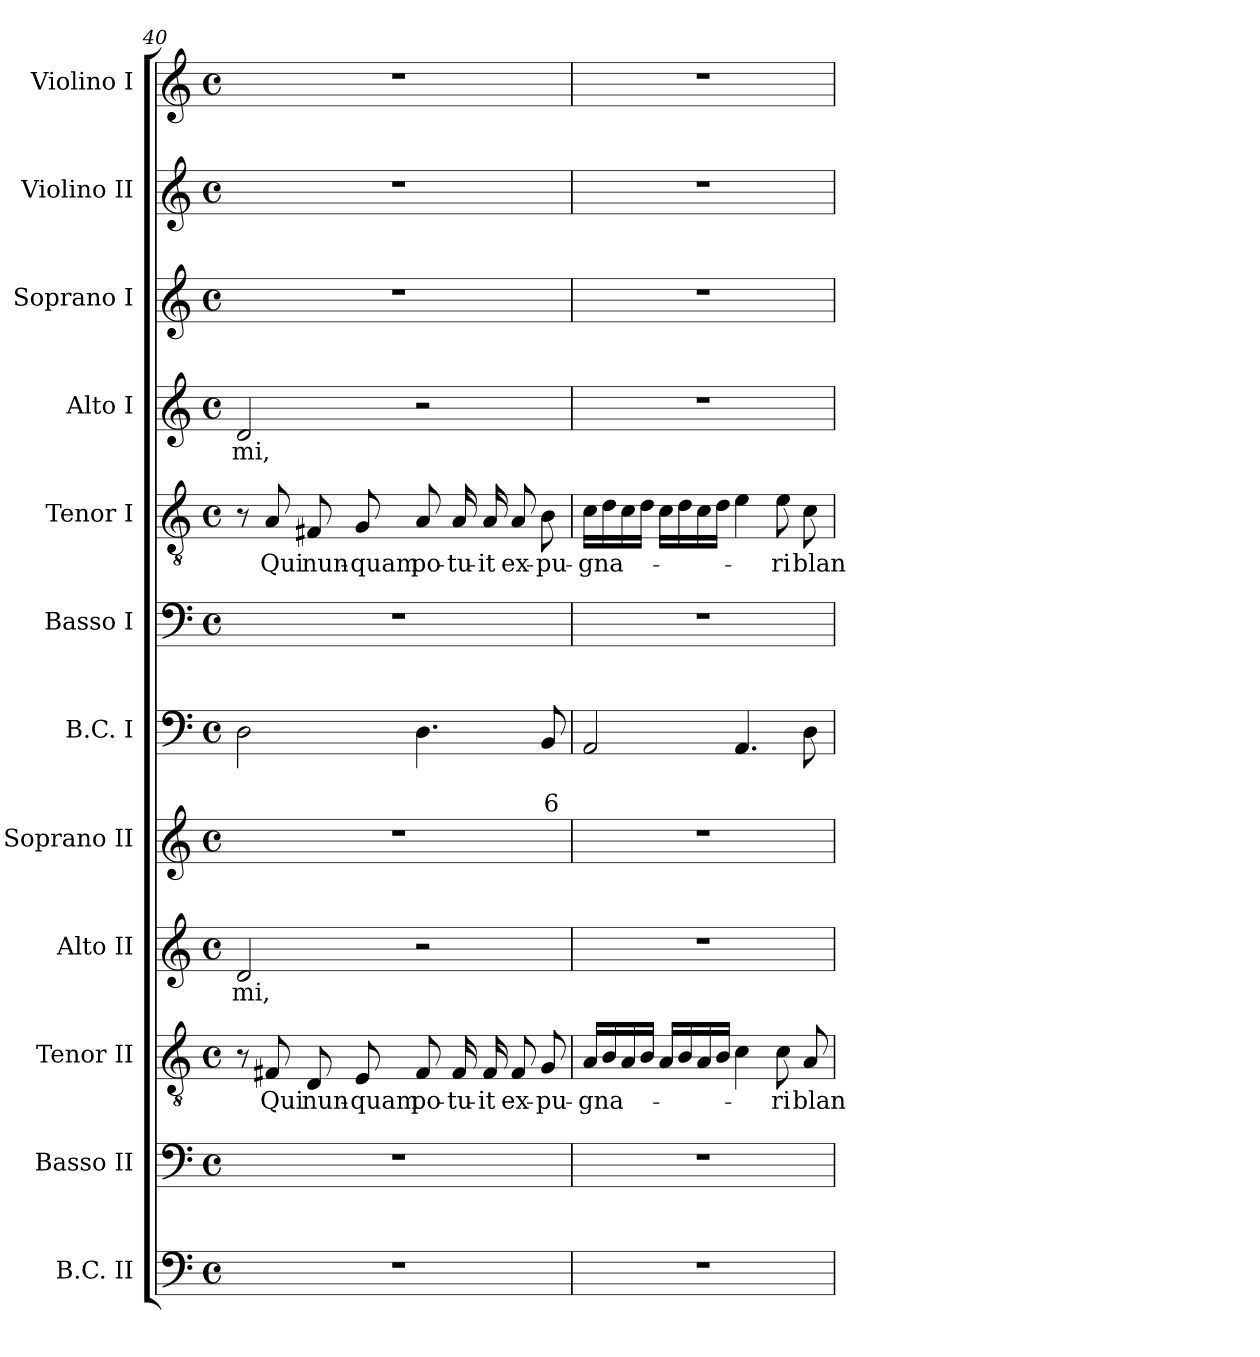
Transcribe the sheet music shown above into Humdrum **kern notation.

**kern	**kern	**kern	**text	**kern	**text	**kern	**kern	**text	**text	**kern	**kern	**text	**kern	**text	**kern	**kern	**kern
*part12	*part11	*part10	*part10	*part9	*part9	*part8	*part7	*part7	*part7	*part6	*part5	*part5	*part4	*part4	*part3	*part2	*part1
*staff12	*staff11	*staff10	*staff10	*staff9	*staff9	*staff8	*staff7	*staff7	*staff7	*staff6	*staff5	*staff5	*staff4	*staff4	*staff3	*staff2	*staff1
*I"B.C. II	*I"Basso II	*I"Tenor II	*	*I"Alto II	*	*I"Soprano II	*I"B.C. I	*	*	*I"Basso I	*I"Tenor I	*	*I"Alto I	*	*I"Soprano I	*I"Violino II	*I"Violino I
*I'BC2	*I'B 2	*I'T 2	*	*I'A 2	*	*I'S 2	*I'BC1	*	*	*I'B 1	*I'T 1	*	*I'A 1	*	*I'S 1	*I'Vln. II	*I'Vln. I
*clefF4	*clefF4	*clefGv2	*	*clefG2	*	*clefG2	*clefF4	*	*	*clefF4	*clefGv2	*	*clefG2	*	*clefG2	*clefG2	*clefG2
*k[]	*k[]	*k[]	*	*k[]	*	*k[]	*k[]	*	*	*k[]	*k[]	*	*k[]	*	*k[]	*k[]	*k[]
*C:	*C:	*C:	*	*C:	*	*C:	*C:	*	*	*C:	*C:	*	*C:	*	*C:	*C:	*C:
*M4/4	*M4/4	*M4/4	*	*M4/4	*	*M4/4	*M4/4	*	*	*M4/4	*M4/4	*	*M4/4	*	*M4/4	*M4/4	*M4/4
*met(c)	*met(c)	*met(c)	*	*met(c)	*	*met(c)	*met(c)	*	*	*met(c)	*met(c)	*	*met(c)	*	*met(c)	*met(c)	*met(c)
=40	=40	=40	=40	=40	=40	=40	=40	=40	=40	=40	=40	=40	=40	=40	=40	=40	=40
!	!	!	!	!	!LO:LY:b	!	!	!	!	!	!	!	!	!	!	!	!
!	!	!	!	!	!	!	!	!	!	!	!	!	!	!LO:LY:b	!	!	!
1r	1r	8r	.	2d/	-mi,	1r	2D\	.	.	1r	8r	.	2d/	-mi,	1r	1r	1r
!	!	!	!LO:LY:b	!	!	!	!	!	!	!	!	!	!	!	!	!	!
!	!	!	!	!	!	!	!	!	!	!	!	!LO:LY:b	!	!	!	!	!
.	.	8F#X/	Qui	.	.	.	.	.	.	.	8A/	Qui	.	.	.	.	.
!	!	!	!LO:LY:b	!	!	!	!	!	!	!	!	!	!	!	!	!	!
!	!	!	!	!	!	!	!	!	!	!	!	!LO:LY:b	!	!	!	!	!
.	.	8D/	nun-	.	.	.	.	.	.	.	8F#X/	nun-	.	.	.	.	.
!	!	!	!LO:LY:b	!	!	!	!	!	!	!	!	!	!	!	!	!	!
!	!	!	!	!	!	!	!	!	!	!	!	!LO:LY:b	!	!	!	!	!
.	.	8E/	-quam	.	.	.	.	.	.	.	8G/	-quam	.	.	.	.	.
!	!	!	!LO:LY:b	!	!	!	!	!	!	!	!	!	!	!	!	!	!
!	!	!	!	!	!	!	!	!	!	!	!	!LO:LY:b	!	!	!	!	!
.	.	8F#/	po-	2r	.	.	4.D\	.	.	.	8A/	po-	2r	.	.	.	.
!	!	!	!LO:LY:b	!	!	!	!	!	!	!	!	!	!	!	!	!	!
!	!	!	!	!	!	!	!	!	!	!	!	!LO:LY:b	!	!	!	!	!
.	.	16F#/	-tu-	.	.	.	.	.	.	.	16A/	-tu-	.	.	.	.	.
!	!	!	!LO:LY:b	!	!	!	!	!	!	!	!	!	!	!	!	!	!
!	!	!	!	!	!	!	!	!	!	!	!	!LO:LY:b	!	!	!	!	!
.	.	16F#/	-it	.	.	.	.	.	.	.	16A/	-it	.	.	.	.	.
!	!	!	!LO:LY:b	!	!	!	!	!	!	!	!	!	!	!	!	!	!
!	!	!	!	!	!	!	!	!	!	!	!	!LO:LY:b	!	!	!	!	!
.	.	8F#/	ex-	.	.	.	.	.	.	.	8A/	ex-	.	.	.	.	.
!	!	!	!LO:LY:b	!	!	!	!	!	!	!	!	!	!	!	!	!	!
!	!	!	!	!	!	!	!	!	!LO:LY:b	!	!	!	!	!	!	!	!
!	!	!	!	!	!	!	!	!	!	!	!	!LO:LY:b	!	!	!	!	!
.	.	8G/	-pu-	.	.	.	8BB/	.	6	.	8B\	-pu-	.	.	.	.	.
=41	=41	=41	=41	=41	=41	=41	=41	=41	=41	=41	=41	=41	=41	=41	=41	=41	=41
!	!	!	!LO:LY:b	!	!	!	!	!	!	!	!	!	!	!	!	!	!
!	!	!	!	!	!	!	!	!	!	!	!	!LO:LY:b	!	!	!	!	!
1r	1r	16A/LL	-gna-	1r	.	1r	2AA/	.	.	1r	16c\LL	-gna-	1r	.	1r	1r	1r
.	.	16B/	.	.	.	.	.	.	.	.	16d\	.	.	.	.	.	.
.	.	16A/	.	.	.	.	.	.	.	.	16c\	.	.	.	.	.	.
.	.	16B/JJ	.	.	.	.	.	.	.	.	16d\JJ	.	.	.	.	.	.
.	.	16A/LL	.	.	.	.	.	.	.	.	16c\LL	.	.	.	.	.	.
.	.	16B/	.	.	.	.	.	.	.	.	16d\	.	.	.	.	.	.
.	.	16A/	.	.	.	.	.	.	.	.	16c\	.	.	.	.	.	.
.	.	16B/JJ	.	.	.	.	.	.	.	.	16d\JJ	.	.	.	.	.	.
.	.	4c\	.	.	.	.	4.AA/	.	.	.	4e\	.	.	.	.	.	.
!	!	!	!LO:LY:b	!	!	!	!	!	!	!	!	!	!	!	!	!	!
!	!	!	!	!	!	!	!	!	!	!	!	!LO:LY:b	!	!	!	!	!
.	.	8c\	-ri	.	.	.	.	.	.	.	8e\	-ri	.	.	.	.	.
!	!	!	!LO:LY:b	!	!	!	!	!	!	!	!	!	!	!	!	!	!
!	!	!	!	!	!	!	!	!	!	!	!	!LO:LY:b	!	!	!	!	!
.	.	8A/	blan-	.	.	.	8D\	.	.	.	8c\	blan-	.	.	.	.	.
=	=	=	=	=	=	=	=	=	=	=	=	=	=	=	=	=	=
*-	*-	*-	*-	*-	*-	*-	*-	*-	*-	*-	*-	*-	*-	*-	*-	*-	*-
